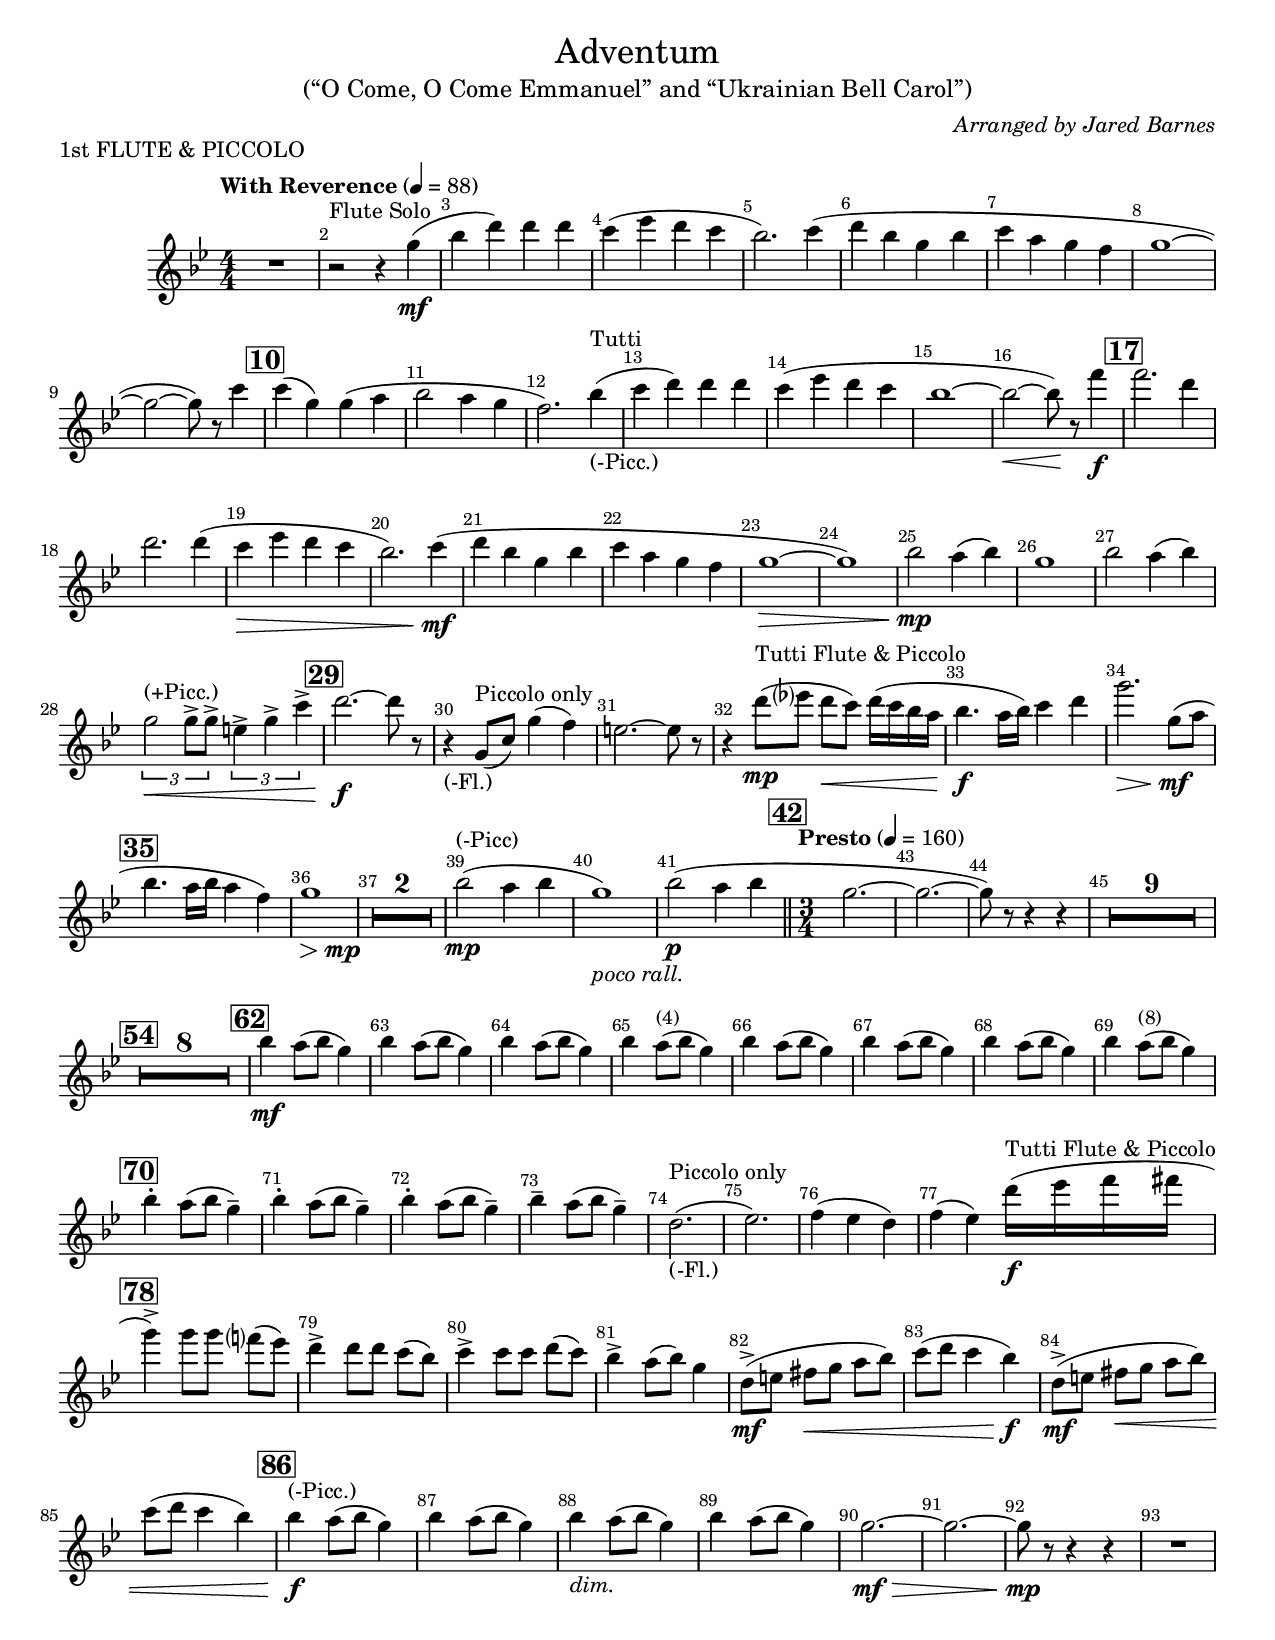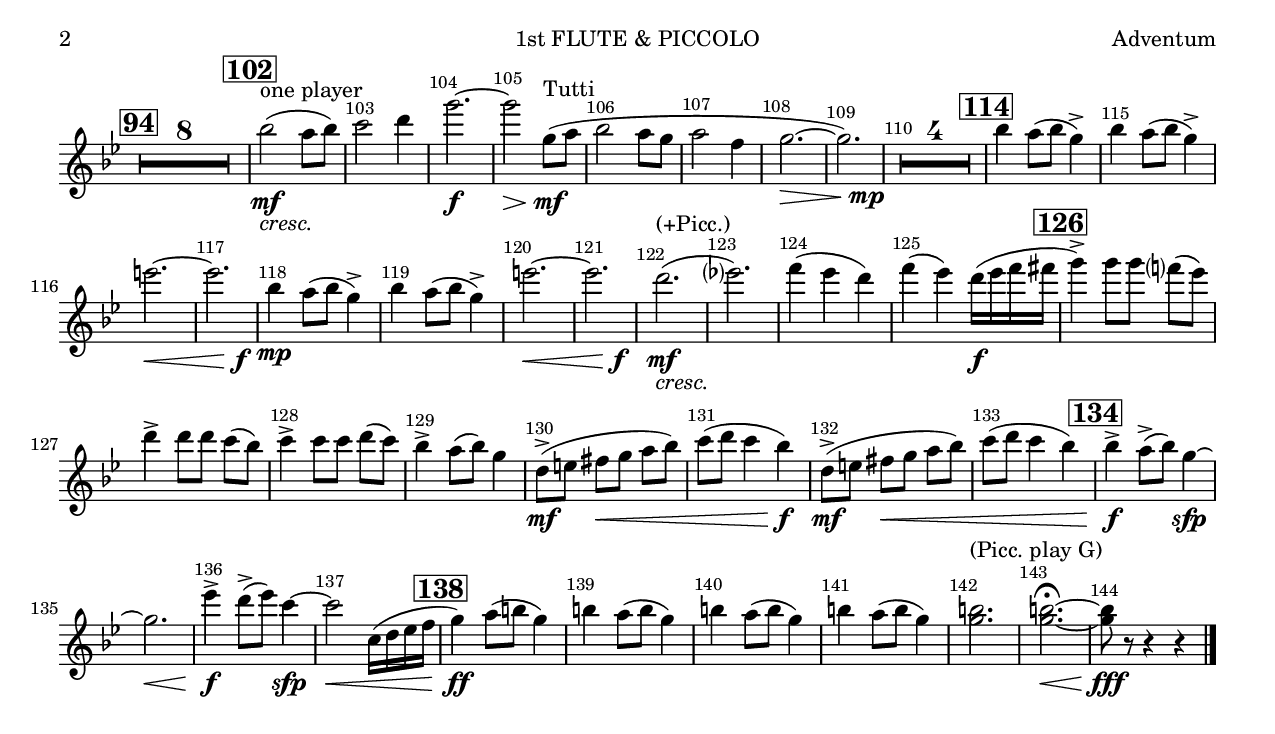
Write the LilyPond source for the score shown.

\version "2.19.82"
\language "english"

\version "2.19.82"
\language "english"

\header {
  title = \markup \normal-text "Adventum"
  subtitle = \markup \normal-text "(“O Come, O Come Emmanuel” and “Ukrainian Bell Carol”)"
  composer = \markup \italic "Arranged by Jared Barnes"
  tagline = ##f
}

#(set-global-staff-size 19)

\paper {
  #(set-paper-size "ansi a")
  oddHeaderMarkup = \markup \fill-line {
    \on-the-fly #print-page-number-check-first
    \fromproperty #'header:title
    \on-the-fly #print-page-number-check-first
    \fromproperty #'header:piece
    \on-the-fly #print-page-number-check-first
    \fromproperty #'page:page-number-string
  }
  evenHeaderMarkup = \markup \fill-line {
    \on-the-fly #print-page-number-check-first
    \fromproperty #'page:page-number-string
    \on-the-fly #print-page-number-check-first
    \fromproperty #'header:piece
    \fromproperty #'header:title
  }
}

rehearsalMark = {
  \once \override Score.BarNumber.break-visibility = ##(#f #f #f)
  \mark \default
}

scoreOutline = {
  \compressFullBarRests
  \override MultiMeasureRest.expand-limit = #1
  \set Score.markFormatter = #format-mark-box-barnumbers
  \override Score.BarNumber.break-visibility = #end-of-line-invisible
  \context Score \applyContext #(set-bar-number-visibility 1)
  \numericTimeSignature

  \overrideTimeSignatureSettings 3/4 1/4 #'(1 1 1) #'()

  \time 4/4
  \tempo "With Reverence" 4 = 88
  \key bf \major
  s1*9

  %%% m. 10 %%%
  \rehearsalMark
  | s1*7

  %%% m. 17 %%%
  \rehearsalMark
  | s1*12

  %%% m. 29 %%%
  \rehearsalMark
  | s1*6

  %%% m. 35 %%%
  \rehearsalMark
  | s1*5

  % m. 40
  | s1*2_\markup \italic "poco rall."

  %%% m. 42 %%%
  \rehearsalMark
  \bar "||"
  \time 3/4
  \tempo "Presto" 4 = 160
  | s2.*12

  %%% m. 54 %%%
  \rehearsalMark
  | s2.*8

  %%% m. 62 %%%
  \rehearsalMark
  | s2.*8

  %%% m. 70 %%%
  \rehearsalMark
  | s2.*8

  %%% m. 78 %%%
  \rehearsalMark
  | s2.*8

  %%% m. 86 %%%
  \rehearsalMark
  | s2.*8

  %%% m. 94 %%%
  \rehearsalMark
  | s2.*8

  %%% m. 102 %%%
  \rehearsalMark
  | s2.*12

  %%% m. 114 %%%
  \rehearsalMark
  | s2.*12

  %%% m. 126 %%%
  \rehearsalMark
  | s2.*8

  %%% m. 134 %%%
  \rehearsalMark
  | s2.*4

  %%% m. 138 %%%
  \rehearsalMark
  | s2.*5

  % m. 143
  | s2.*1\fermata

  % m. 144
  | s2.*1

  \bar "|."
}


\header {
  piece = "1st FLUTE & PICCOLO"
}

partFluteOnePiccolo = \relative c''' {
  R1*1



  |
  % m. 2
  r2^"Flute Solo"

  r4
  g4(\mf
  |
  % m. 3
  bf4
  d4)
  d4
  d4
  |
  % m. 4
  c4(
  ef4
  d4
  c4
  |
  % m. 5
  bf2.)


  c4(
  |
  % m. 6
  d4
  bf4
  g4
  bf4
  |
  % m. 7
  c4
  a4
  g4
  f4
  |
  % m. 8
  g1~



  |
  % m. 9
  g2~

  g8) r8
  c4
  |
  % m. 10
  c4(
  g4)
  g4(
  a4
  |
  % m. 11
  bf2

  a4
  g4
  |
  % m. 12
  f2.)


  bf4(^"Tutti"_"(-Picc.)"
  |
  % m. 13
  c4
  d4)
  d4
  d4
  |
  % m. 14
  c4(
  ef4
  d4
  c4
  |
  % m. 15
  bf1~



  |
  % m. 16
  bf2~\<

  bf8)\! r8
  f'4\f
  |
  % m. 17
  f2.


  d4
  |
  % m. 18
  d2.


  d4(
  |
  % m. 19
  c4\>
  ef4
  d4
  c4
  |
  % m. 20
  bf2.)


  c4(\mf
  |
  % m. 21
  d4
  bf4
  g4
  bf4
  |
  % m. 22
  c4
  a4
  g4
  f4
  |
  % m. 23
  g1~\>


  |
  % m. 24
  g1)



  |
  % m. 25
  bf2\mp

  a4(
  bf4)
  |
  % m. 26
  g1



  |
  % m. 27
  bf2

  a4(
  bf4)
  |
  % m. 28
  \tuplet 3/2 { g2^"(+Picc.)"\<
    g8-> g8-> }
  \tuplet 3/2 { e4-> g4->
    c4-> }
  |
  % m. 29
  d2.~\f


  d8 r8
  |
  % m. 30
  r4_"(-Fl.)"
  g,,8(^"Piccolo only" c8)
  g'4(
  f4)
  |
  % m. 31
  e2.~


  e8 r8
  |
  % m. 32
  r4
  d'8(\mp^"Tutti Flute & Piccolo" ef?8
  d8\< c8)
  d16( c16 bf16 a16
  |
  % m. 33
  bf4.\f
    a16 bf16)
  c4
  d4
  |
  % m. 34
  g2.\>


  g,8(\mf a8
  |
  % m. 35
  bf4.
    a16 bf16
  a4
  f4)
  |
  % m. 36
  << g1 { s2.\>


  s4\mp } >>
  |
  % m. 37, 38
  R1*2
  |
  % m. 39
  bf2(\mp^"(-Picc)"

  a4
  bf4
  |
  % m. 40
  g1)



  |
  % m. 41
  bf2(\p

  a4
  bf4
  |
  % m. 42
  g2.~


  |
  % m. 43
  g2.~


  |
  % m. 44
  g8) r8
  r4
  r4
  |
  % m. 45, 46, 47, 48, 49, 50, 51, 52, 53, 54, 55, 56, 57, 58, 59, 60
  % m. 61
  R2.*17
  |
  % m. 62
  bf4\mf
  a8( bf8
  g4)
  |
  % m. 63
  bf4
  a8( bf8
  g4)
  |
  % m. 64
  bf4
  a8( bf8
  g4)
  |
  % m. 65
  bf4
  a8(^\markup \smaller "(4)" bf8
  g4)
  |
  % m. 66
  bf4
  a8( bf8
  g4)
  |
  % m. 67
  bf4
  a8( bf8
  g4)
  |
  % m. 68
  bf4
  a8( bf8
  g4)
  |
  % m. 69
  bf4
  a8(^\markup \smaller "(8)" bf8
  g4)
  |
  % m. 70
  bf4-.
  a8( bf8
  g4)--
  |
  % m. 71
  bf4-.
  a8( bf8
  g4)--
  |
  % m. 72
  bf4-.
  a8( bf8
  g4)--
  |
  % m. 73
  bf4--
  a8( bf8
  g4)--
  |
  % m. 74
  d2.(^"Piccolo only"_"(-Fl.)"


  |
  % m. 75
  ef2.)


  |
  % m. 76
  f4(
  ef4
  d4)
  |
  % m. 77
  f4(
  ef4)
  d'16(\f^"Tutti Flute & Piccolo" ef16 f16 fs16
  |
  % m. 78
  g4)->
  g8 g8
  f?8( ef8)
  |
  % m. 79
  d4->
  d8 d8
  c8( bf8)
  |
  % m. 80
  c4->
  c8 c8
  d8( c8)
  |
  % m. 81
  bf4->
  a8( bf8)
  g4
  |
  % m. 82
  d8->\mf( e8
  fs8\< g8
  a8 bf8)
  |
  % m. 83
  c8( d8
  c4
  bf4)\f
  |
  % m. 84
  d,8->\mf( e8
  fs8\< g8
  a8 bf8)
  |
  % m. 85
  c8( d8
  c4
  bf4)
  |
  % m. 86
  bf4\f^"(-Picc.)"
  a8( bf8
  g4)
  |
  % m. 87
  bf4
  a8( bf8
  g4)
  |
  % m. 88
  bf4_\markup \italic "dim."
  a8( bf8
  g4)
  |
  % m. 89
  bf4
  a8( bf8
  g4)
  |
  % m. 90
  g2.~\mf\>


  |
  % m. 91
  g2.~


  |
  % m. 92
  g8\mp r8
  r4
  r4
  |
  % m. 93
  R2.*1\pageBreak


  |
  % 94, 95, 96, 97, 98, 99, 101, 101
  R2.*8
  |
  % m. 102
  bf2(\mf^"one player"_\markup \italic "cresc."

  a8 bf8)
  |
  % m. 103
  c2

  d4
  |
  % m. 104
  g2.~\f


  |
  % m. 105
  g2\>

  g,8(\mf^"Tutti" a8
  |
  % m. 106
  bf2

  a8 g8
  |
  % m. 107
  a2

  f4
  |
  % m. 108
  g2.~\>


  |
  % m. 109
  << g2.) { s2

  s4\mp } >>
  |
  % m. 110, 111, 112, 113
  R2.*4
  |
  % m. 114
  bf4
  a8( bf8
  g4)->
  |
  % m. 115
  bf4
  a8( bf8
  g4)->
  |
  % m. 116
  e'2.~\<


  |
  % m. 117
  << e2. { s2

  s4\f } >>
  |
  % m. 118
  bf4\mp
  a8( bf8
  g4)->
  |
  % m. 119
  bf4
  a8( bf8
  g4)->
  |
  % m. 120
  e'2.~\<


  |
  % m. 121
  << e2. { s2

  s4\f } >>
  |
  % m. 122
  d2.(\mf^"(+Picc.)"_\markup \italic "cresc."


  |
  % m. 123
  ef?2.)


  |
  % m. 124
  f4(
  ef4
  d4)
  |
  % m. 125
  f4(
  ef4)
  d16(\f ef16 f16 fs16
  |
  % m. 126
  g4)->
  g8 g8
  f?8( ef8)
  |
  % m. 127
  d4->
  d8 d8
  c8( bf8)
  |
  % m. 128
  c4->
  c8 c8
  d8( c8)
  |
  % m. 129
  bf4->
  a8( bf8)
  g4
  |
  % m. 130
  d8->(\mf e8
  fs8\< g8
  a8 bf8)
  |
  % m. 131
  c8( d8
  c4
  bf4)\f
  |
  % m. 132
  d,8->(\mf e8
  fs8\< g8
  a8 bf8)
  |
  % m. 133
  c8( d8
  c4
  bf4)
  |
  % m. 134
  bf4->\f
  a8->( bf8)
  g4~\sfp
  |
  % m. 135
  g2.\<


  |
  % m. 136
  ef'4->\f
  d8->( ef8)
  c4~\sfp
  |
  % m. 137
  c2\<

  c,16( d16 ef16 f16
  |
  % m. 138
  g4)\ff
  a8( b8
  g4)
  |
  % m. 139
  b4
  a8( b8
  g4)
  |
  % m. 140
  b4
  a8( b8
  g4)
  |
  % m. 141
  b4
  a8( b8
  g4)
  |
  % m. 142
  <g b>2.^"(Picc. play G)"


  |
  % m. 143
  <g b>2.~\<


  |
  % m. 144
  <g b>8\fff r8
  r4
  r4
}

\new Voice {
  << \scoreOutline \partFluteOnePiccolo >>
}
